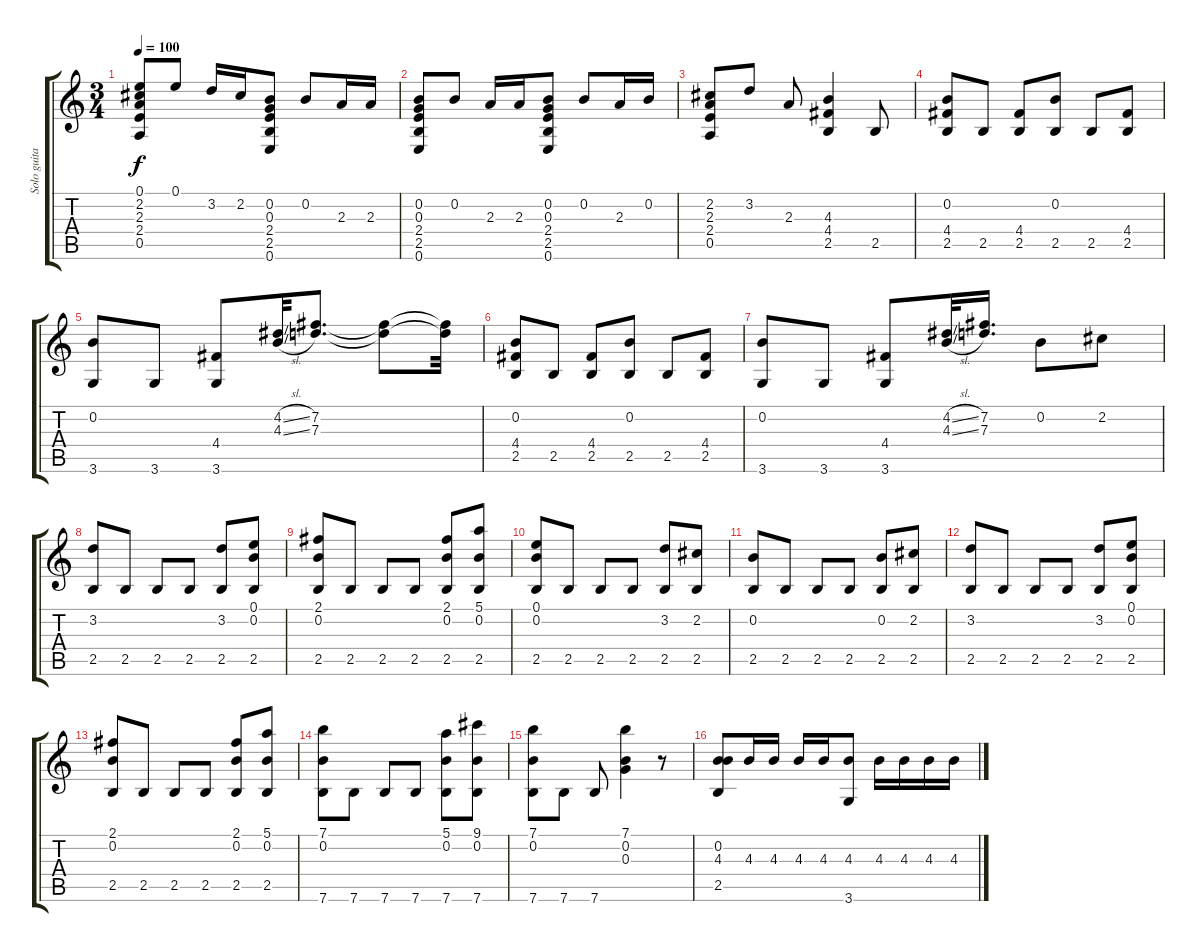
\track ("Solo guitar" "Solo guita") {instrument acousticguitarsteel}
\staff {score tabs}
\tuning (E4 B3 G3 D3 A2 E2) {hide}
\ts (3 4)
\tempo 100
\clef g2
\ks c
(0.1 2.2 2.3 2.4 0.5).8{dy f} 0.1.8 3.2.16 2.2.16 (0.2 0.3 2.4 2.5 0.6).8 0.2.8 2.3.16 2.3.16 |
(0.2 0.3 2.4 2.5 0.6).8 0.2.8 2.3.16 2.3.16 (0.2 0.3 2.4 2.5 0.6).8 0.2.8 2.3.16 0.2.16 |
(2.2 2.3 2.4 0.5).8 3.2.8 2.3.8 (4.3 4.4 2.5).4 2.5.8 |
(0.2 4.4 2.5).8 2.5.8 (4.4 2.5).8 (0.2 2.5).8 2.5.8 (4.4 2.5).8 |
(0.2 3.6).8 3.6.8 (4.4 3.6).8 (4.2{sl} 4.3{sl}).32 (7.2 7.3).8{d} (7.2{t} 7.3{t}).8 (7.2{t} 7.3{t}).32 |
(0.2 4.4 2.5).8 2.5.8 (4.4 2.5).8 (0.2 2.5).8 2.5.8 (4.4 2.5).8 |
(0.2 3.6).8 3.6.8 (4.4 3.6).8 (4.2{sl} 4.3{sl}).32 (7.2 7.3).16{d} 0.2.8 2.2.8 |
(3.2 2.5).8 2.5.8 2.5.8 2.5.8 (3.2 2.5).8 (0.1 0.2 2.5).8 |
(2.1 0.2 2.5).8 2.5.8 2.5.8 2.5.8 (2.1 0.2 2.5).8 (5.1 0.2 2.5).8 |
(0.1 0.2 2.5).8 2.5.8 2.5.8 2.5.8 (3.2 2.5).8 (2.2 2.5).8 |
(0.2 2.5).8 2.5.8 2.5.8 2.5.8 (0.2 2.5).8 (2.2 2.5).8 |
(3.2 2.5).8 2.5.8 2.5.8 2.5.8 (3.2 2.5).8 (0.1 0.2 2.5).8 |
(2.1 0.2 2.5).8 2.5.8 2.5.8 2.5.8 (2.1 0.2 2.5).8 (5.1 0.2 2.5).8 |
(7.1 0.2 7.6).8 7.6.8 7.6.8 7.6.8 (5.1 0.2 7.6).8 (9.1 0.2 7.6).8 |
(7.1 0.2 7.6).8 7.6.8 7.6.8 (7.1 0.2 0.3).4 r.8 |
(0.2 4.3 2.5).8 4.3.16 4.3.16 4.3.16 4.3.16 (4.3 3.6).8 4.3.16 4.3.16 4.3.16 4.3.16
